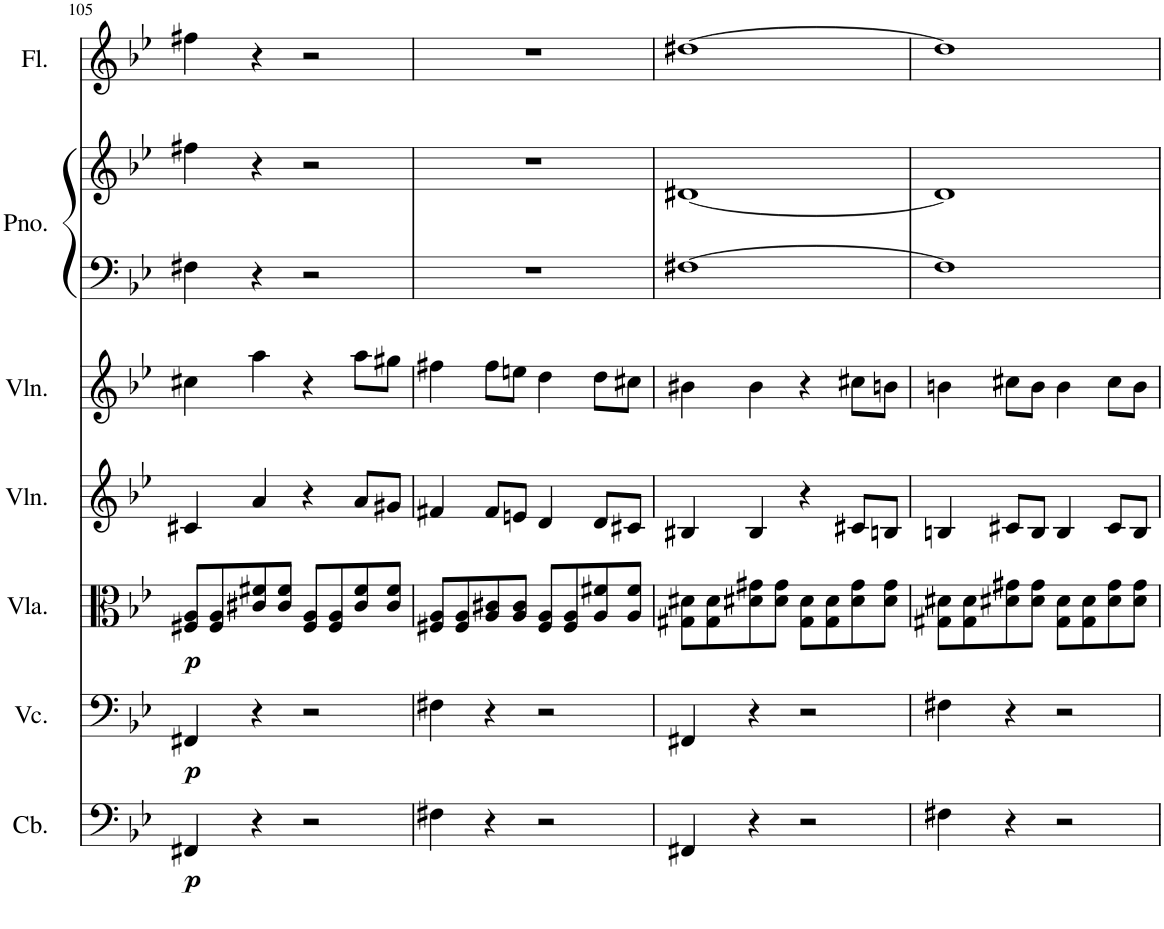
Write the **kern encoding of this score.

**kern	**dynam	**kern	**dynam	**kern	**dynam	**kern	**kern	**kern	**kern	**kern
*part7	*part7	*part6	*part6	*part5	*part5	*part4	*part3	*part2	*part2	*part1
*staff8	*staff8	*staff7	*staff7	*staff6	*staff6	*staff5	*staff4	*staff3	*staff2	*staff1
*I"Contrabass	*	*I"Violoncello	*	*I"Viola	*	*I"Violin	*I"Violin	*I"Piano	*	*I"Flute
*I'Cb.	*	*I'Vc.	*	*I'Vla.	*	*I'Vln.	*I'Vln.	*I'Pno.	*	*I'Fl.
!!LO:PB:g=z
*clefF4	*	*clefF4	*	*clefC3	*	*clefG2	*clefG2	*clefF4	*clefG2	*clefG2
*Trd7c12	*	*	*	*	*	*	*	*	*	*
*k[b-e-]	*	*k[b-e-]	*	*k[b-e-]	*	*k[b-e-]	*k[b-e-]	*k[b-e-]	*k[b-e-]	*k[b-e-]
*M2/2	*	*M2/2	*	*M2/2	*	*M2/2	*M2/2	*M2/2	*M2/2	*M2/2
*met(c|)	*	*met(c|)	*	*met(c|)	*	*met(c|)	*met(c|)	*met(c|)	*met(c|)	*met(c|)
=105	=105	=105	=105	=105	=105	=105	=105	=105	=105	=105
!	!LO:DY:b	!	!LO:DY:b	!	!LO:DY:b	!	!	!	!	!
4FF#X/	p	4FF#X/	p	8F#X/ 8A/L	p	4c#X/	4cc#X\	4F#X\	4ff#X\	4ff#X\
.	.	.	.	8F#/ 8A/	.	.	.	.	.	.
4r	.	4r	.	8c#X/ 8f#X/	.	4a/	4aa\	4r	4r	4r
.	.	.	.	8c#/ 8f#/J	.	.	.	.	.	.
2r	.	2r	.	8F#/ 8A/L	.	4r	4r	2r	2r	2r
.	.	.	.	8F#/ 8A/	.	.	.	.	.	.
.	.	.	.	8c#/ 8f#/	.	8a/L	8aa\L	.	.	.
.	.	.	.	8c#/ 8f#/J	.	8g#X/J	8gg#X\J	.	.	.
=106	=106	=106	=106	=106	=106	=106	=106	=106	=106	=106
4F#X\	.	4F#X\	.	8F#X/ 8A/L	.	4f#X/	4ff#X\	1r	1r	1r
.	.	.	.	8F#/ 8A/	.	.	.	.	.	.
4r	.	4r	.	8A/ 8c#X/	.	8f#/L	8ff#\L	.	.	.
.	.	.	.	8A/ 8c#/J	.	8en/J	8een\J	.	.	.
2r	.	2r	.	8F#/ 8A/L	.	4d/	4dd\	.	.	.
.	.	.	.	8F#/ 8A/	.	.	.	.	.	.
.	.	.	.	8A/ 8f#X/	.	8d/L	8dd\L	.	.	.
.	.	.	.	8A/ 8f#/J	.	8c#X/J	8cc#X\J	.	.	.
=107	=107	=107	=107	=107	=107	=107	=107	=107	=107	=107
4FF#X/	.	4FF#X/	.	8G#X\ 8d#X\L	.	4B#X/	4b#X\	[1F#X	[1d#X	[1dd#X
.	.	.	.	8G#\ 8d#\	.	.	.	.	.	.
4r	.	4r	.	8d#X\ 8g#X\	.	4B#/	4b#\	.	.	.
.	.	.	.	8d#\ 8g#\J	.	.	.	.	.	.
2r	.	2r	.	8G#\ 8d#\L	.	4r	4r	.	.	.
.	.	.	.	8G#\ 8d#\	.	.	.	.	.	.
.	.	.	.	8d#\ 8g#\	.	8c#X/L	8cc#X\L	.	.	.
.	.	.	.	8d#\ 8g#\J	.	8Bn/J	8bn\J	.	.	.
=108	=108	=108	=108	=108	=108	=108	=108	=108	=108	=108
4F#X\	.	4F#X\	.	8G#X\ 8d#X\L	.	4Bn/	4bn\	1F#]	1d#]	1dd#]
.	.	.	.	8G#\ 8d#\	.	.	.	.	.	.
4r	.	4r	.	8d#X\ 8g#X\	.	8c#X/L	8cc#X\L	.	.	.
.	.	.	.	8d#\ 8g#\J	.	8B/J	8b\J	.	.	.
2r	.	2r	.	8G#\ 8d#\L	.	4B/	4b\	.	.	.
.	.	.	.	8G#\ 8d#\	.	.	.	.	.	.
.	.	.	.	8d#\ 8g#\	.	8c#/L	8cc#\L	.	.	.
.	.	.	.	8d#\ 8g#\J	.	8B/J	8b\J	.	.	.
=	=	=	=	=	=	=	=	=	=	=
*-	*-	*-	*-	*-	*-	*-	*-	*-	*-	*-
